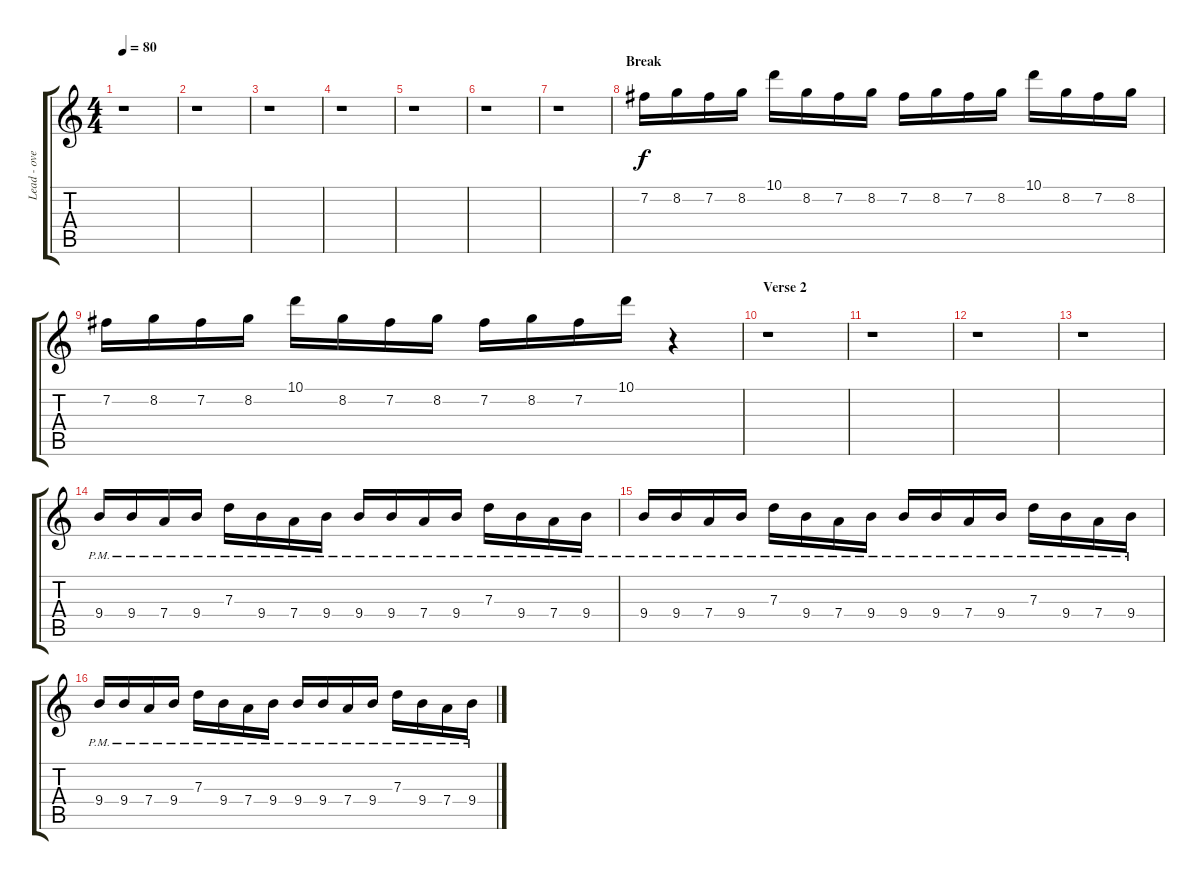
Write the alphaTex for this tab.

\track ("Lead - overdrive" "Lead - ove") {instrument overdrivenguitar}
\staff {score tabs}
\tuning (E4 B3 G3 D3 A2 E2) {hide}
\ts (4 4)
\tempo 80
\clef g2
\ks c
r.1{dy f} |
r.1 |
r.1 |
r.1 |
r.1 |
r.1 |
r.1 |
\section ("" "Break")
7.2.16 8.2.16 7.2.16 8.2.16 10.1.16 8.2.16 7.2.16 8.2.16 7.2.16 8.2.16 7.2.16 8.2.16 10.1.16 8.2.16 7.2.16 8.2.16 |
7.2.16 8.2.16 7.2.16 8.2.16 10.1.16 8.2.16 7.2.16 8.2.16 7.2.16 8.2.16 7.2.16 10.1.16 r.4 |
\section ("" "Verse 2")
r.1 |
r.1 |
r.1 |
r.1 |
9.4{pm}.16 9.4{pm}.16 7.4{pm}.16 9.4{pm}.16 7.3{pm}.16 9.4{pm}.16 7.4{pm}.16 9.4{pm}.16 9.4{pm}.16 9.4{pm}.16 7.4{pm}.16 9.4{pm}.16 7.3{pm}.16 9.4{pm}.16 7.4{pm}.16 9.4{pm}.16 |
9.4{pm}.16 9.4{pm}.16 7.4{pm}.16 9.4{pm}.16 7.3{pm}.16 9.4{pm}.16 7.4{pm}.16 9.4{pm}.16 9.4{pm}.16 9.4{pm}.16 7.4{pm}.16 9.4{pm}.16 7.3{pm}.16 9.4{pm}.16 7.4{pm}.16 9.4{pm}.16 |
9.4{pm}.16 9.4{pm}.16 7.4{pm}.16 9.4{pm}.16 7.3{pm}.16 9.4{pm}.16 7.4{pm}.16 9.4{pm}.16 9.4{pm}.16 9.4{pm}.16 7.4{pm}.16 9.4{pm}.16 7.3{pm}.16 9.4{pm}.16 7.4{pm}.16 9.4{pm}.16
